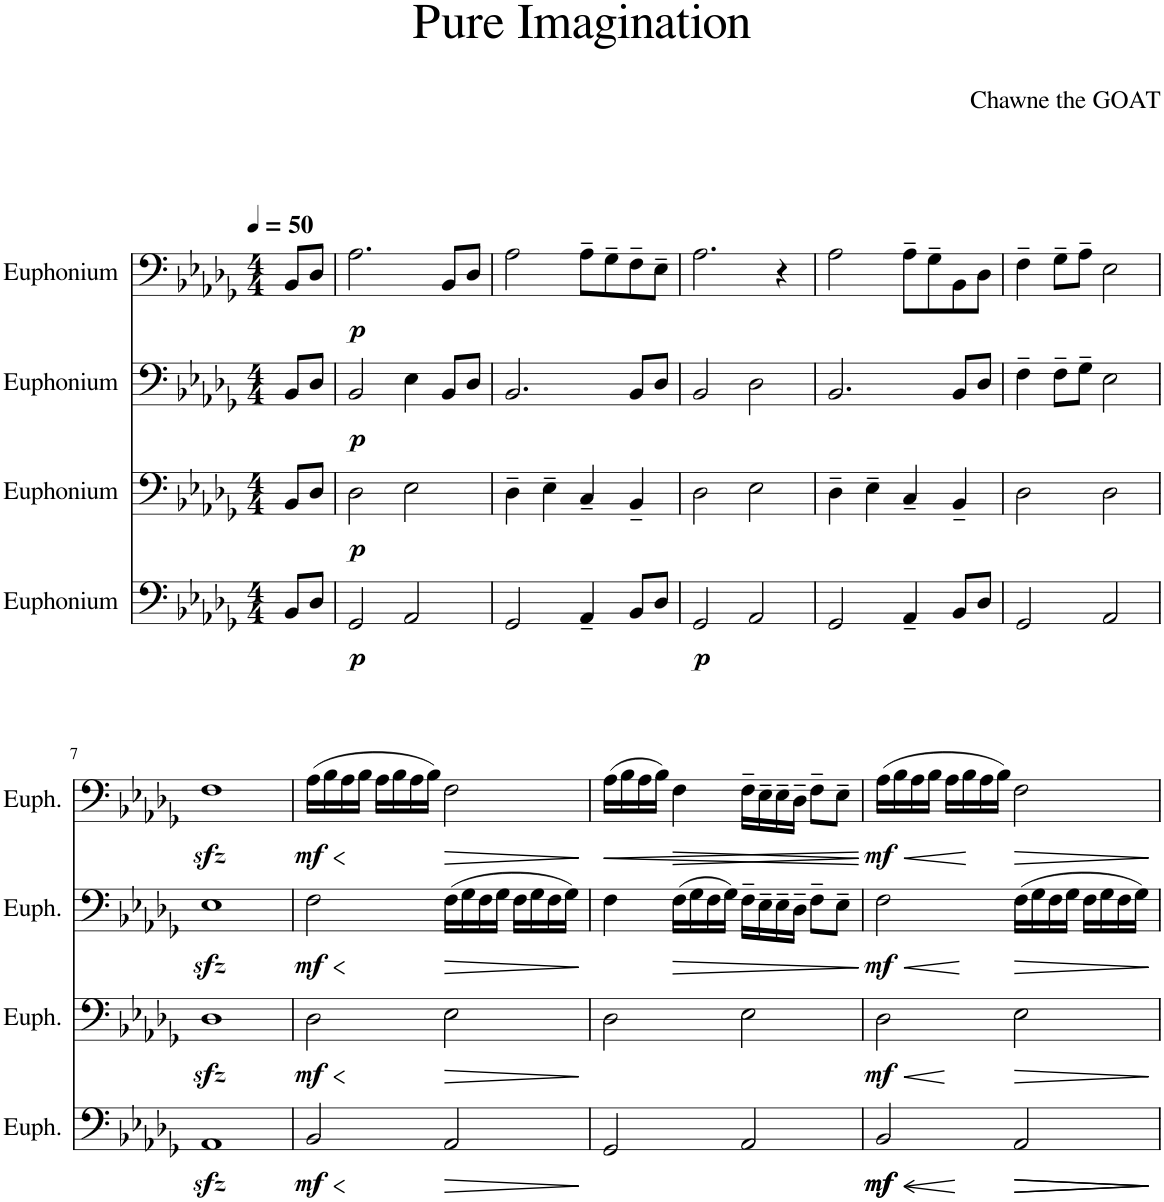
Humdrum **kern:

**kern	**dynam	**kern	**dynam	**kern	**dynam	**kern	**dynam
*part4	*part4	*part3	*part3	*part2	*part2	*part1	*part1
*staff4	*staff4	*staff3	*staff3	*staff2	*staff2	*staff1	*staff1
*I"Euphonium	*	*I"Euphonium	*	*I"Euphonium	*	*I"Euphonium	*
*I'Euph.	*	*I'Euph.	*	*I'Euph.	*	*I'Euph.	*
*clefF4	*	*clefF4	*	*clefF4	*	*clefF4	*
*k[b-e-a-d-g-]	*	*k[b-e-a-d-g-]	*	*k[b-e-a-d-g-]	*	*k[b-e-a-d-g-]	*
*M4/4	*	*M4/4	*	*M4/4	*	*M4/4	*
*MM50	*	*MM50	*	*MM50	*	*MM50	*
=1	=1	=1	=1	=1	=1	=1	=1
8BB-/L	.	8BB-/L	.	8BB-/L	.	8BB-/L	.
8D-/J	.	8D-/J	.	8D-/J	.	8D-/J	.
=2	=2	=2	=2	=2	=2	=2	=2
!	!LO:DY:b	!	!LO:DY:b	!	!LO:DY:b	!	!LO:DY:b
2GG-/	p	2D-\	p	2BB-/	p	2.A-\	p
2AA-/	.	2E-\	.	4E-\	.	.	.
.	.	.	.	8BB-/L	.	8BB-/L	.
.	.	.	.	8D-/J	.	8D-/J	.
=3	=3	=3	=3	=3	=3	=3	=3
2GG-/	.	4D-~\	.	2.BB-/	.	2A-\	.
.	.	4E-~\	.	.	.	.	.
4AA-~/	.	4C~/	.	.	.	8A-~\L	.
.	.	.	.	.	.	8G-~\	.
8BB-/L	.	4BB-~/	.	8BB-/L	.	8F~\	.
8D-/J	.	.	.	8D-/J	.	8E-~\J	.
=4	=4	=4	=4	=4	=4	=4	=4
!	!LO:DY:b	!	!	!	!	!	!
2GG-/	p	2D-\	.	2BB-/	.	2.A-\	.
2AA-/	.	2E-\	.	2D-\	.	.	.
.	.	.	.	.	.	4r	.
=5	=5	=5	=5	=5	=5	=5	=5
2GG-/	.	4D-~\	.	2.BB-/	.	2A-\	.
.	.	4E-~\	.	.	.	.	.
4AA-~/	.	4C~/	.	.	.	8A-~\L	.
.	.	.	.	.	.	8G-~\	.
8BB-/L	.	4BB-~/	.	8BB-/L	.	8BB-\	.
8D-/J	.	.	.	8D-/J	.	8D-\J	.
=6	=6	=6	=6	=6	=6	=6	=6
2GG-/	.	2D-\	.	4F~\	.	4F~\	.
.	.	.	.	8F~\L	.	8G-~\L	.
.	.	.	.	8G-~\J	.	8A-~\J	.
2AA-/	.	2D-\	.	2E-\	.	2E-\	.
!!LO:LB:g=z
=7	=7	=7	=7	=7	=7	=7	=7
1AA-zz<	.	1D-zz<	.	1E-zz<	.	1Fzz<	.
=8	=8	=8	=8	=8	=8	=8	=8
!	!LO:HP:b	!	!LO:HP:b	!	!LO:HP:b	!	!LO:HP:b
!	!LO:DY:n=1:b	!	!LO:DY:n=1:b	!	!LO:DY:n=1:b	!	!LO:DY:n=1:b
2BB-/	< mf	2D-\	< mf	2F\	< mf	(16A-\LL	< mf
.	.	.	.	.	.	16B-\	.
.	.	.	.	.	.	16A-\	.
.	.	.	.	.	.	16B-\JJ	.
.	.	.	.	.	.	16A-\LL	.
.	.	.	.	.	.	16B-\	.
.	.	.	.	.	.	16A-\	.
.	.	.	.	.	.	16B-\JJ)	.
!	!LO:HP:b	!	!LO:HP:b	!	!LO:HP:b	!	!LO:HP:b
2AA-/	>	2E-\	>	(16F\LL	>	2F\	>
.	.	.	.	16G-\	.	.	.
.	.	.	.	16F\	.	.	.
.	.	.	.	16G-\JJ	.	.	.
.	.	.	.	16F\LL	.	.	.
.	.	.	.	16G-\	.	.	.
.	.	.	.	16F\	.	.	.
.	.	.	.	16G-\JJ)	.	.	.
.	[ ]	.	[ ]	.	[ ]	.	[ ]
=9	=9	=9	=9	=9	=9	=9	=9
!	!	!	!	!	!	!	!LO:HP:b
2GG-/	.	2D-\	.	4F\	.	(16A-\LL	<
.	.	.	.	.	.	16B-\	.
.	.	.	.	.	.	16A-\	.
.	.	.	.	.	.	16B-\JJ)	.
!	!	!	!	!	!LO:HP:b	!	!LO:HP:b
.	.	.	.	(16F\LL	>	4F\	>
.	.	.	.	16G-\	.	.	.
.	.	.	.	16F\	.	.	.
.	.	.	.	16G-\JJ)	.	.	.
2AA-/	.	2E-\	.	16F~\LL	.	16F~\LL	.
.	.	.	.	16E-~\	.	16E-~\	.
.	.	.	.	16E-~\	.	16E-~\	.
.	.	.	.	16D-~\JJ	.	16D-~\JJ	.
.	.	.	.	8F~\L	.	8F~\L	.
.	.	.	.	8E-~\J	.	8E-~\J	.
.	.	.	.	.	]	.	[ ]
=10	=10	=10	=10	=10	=10	=10	=10
!	!LO:HP:b	!	!LO:HP:b	!	!LO:HP:b	!	!LO:HP:b
!	!LO:DY:n=1:b	!	!	!	!	!	!
!	!LO:DY:n=2:b	!	!LO:DY:n=1:b	!	!LO:DY:n=1:b	!	!LO:DY:n=1:b
2BB-/	< mf mf	2D-\	< mf	2F\	< mf	(16A-\LL	< mf
.	.	.	.	.	.	16B-\	.
.	.	.	.	.	.	16A-\	.
.	.	.	.	.	.	16B-\JJ	.
.	.	.	.	.	.	16A-\LL	.
.	.	.	.	.	.	16B-\	.
.	.	.	.	.	.	16A-\	.
.	.	.	.	.	.	16B-\JJ)	.
!	!LO:HP:b	!	!LO:HP:b	!	!LO:HP:b	!	!LO:HP:b
2AA-/	<	2E-\	>	(16F\LL	>	2F\	>
.	.	.	.	16G-\	.	.	.
.	.	.	.	16F\	.	.	.
.	.	.	.	16G-\JJ	.	.	.
.	.	.	.	16F\LL	.	.	.
.	.	.	.	16G-\	.	.	.
.	.	.	.	16F\	.	.	.
.	.	.	.	16G-\JJ)	.	.	.
.	[ [	.	[ ]	.	[ ]	.	[ ]
=	=	=	=	=	=	=	=
*-	*-	*-	*-	*-	*-	*-	*-
